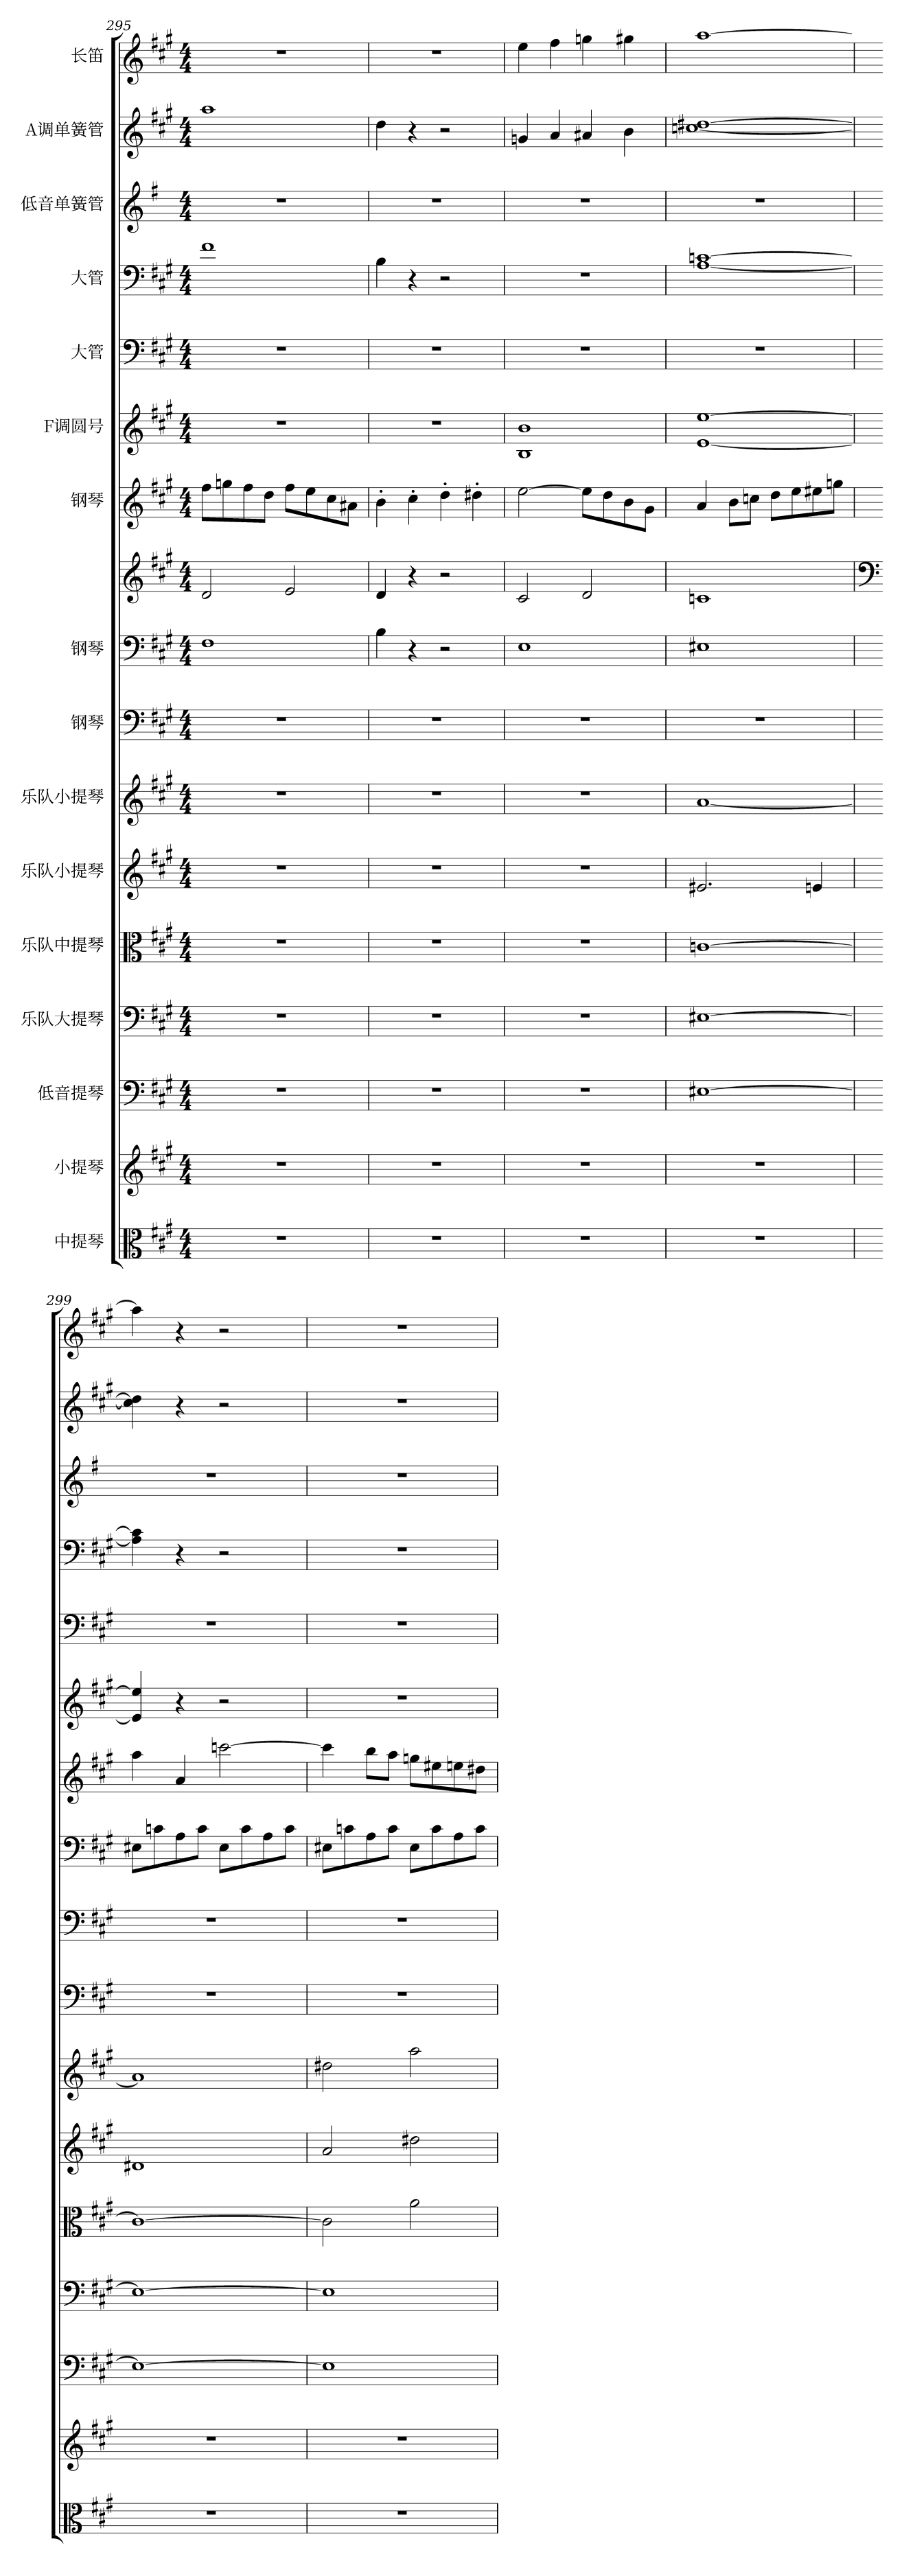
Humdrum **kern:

**kern	**kern	**kern	**kern	**kern	**kern	**kern	**kern	**kern	**kern	**kern	**kern	**kern	**kern	**kern	**kern	**kern
*part16	*part15	*part14	*part13	*part12	*part11	*part10	*part9	*part8	*part8	*part7	*part6	*part5	*part4	*part3	*part2	*part1
*staff17	*staff16	*staff15	*staff14	*staff13	*staff12	*staff11	*staff10	*staff9	*staff8	*staff7	*staff6	*staff5	*staff4	*staff3	*staff2	*staff1
*I"中提琴	*I"小提琴	*I"低音提琴	*I"乐队大提琴	*I"乐队中提琴	*I"乐队小提琴	*I"乐队小提琴	*I"钢琴	*I"钢琴	*	*I"钢琴	*I"F调圆号	*I"大管	*I"大管	*I"低音单簧管	*I"A调单簧管	*I"长笛
*clefC3	*clefG2	*clefF4	*clefF4	*clefC3	*clefG2	*clefG2	*clefF4	*clefF4	*clefG2	*clefG2	*clefG2	*clefF4	*clefF4	*clefG2	*clefG2	*clefG2
*	*	*ITrd7c12	*	*	*	*	*	*	*	*	*ITrd4c7	*	*	*ITrd8c14	*ITrd2c3	*
*k[f#c#g#]	*k[f#c#g#]	*k[f#c#g#]	*k[f#c#g#]	*k[f#c#g#]	*k[f#c#g#]	*k[f#c#g#]	*k[f#c#g#]	*k[f#c#g#]	*k[f#c#g#]	*k[f#c#g#]	*k[f#c#]	*k[f#c#g#]	*k[f#c#g#]	*k[f#]	*k[f#c#g#d#a#e#]	*k[f#c#g#]
*M4/4	*M4/4	*M4/4	*M4/4	*M4/4	*M4/4	*M4/4	*M4/4	*M4/4	*M4/4	*M4/4	*M4/4	*M4/4	*M4/4	*M4/4	*M4/4	*M4/4
=295	=295	=295	=295	=295	=295	=295	=295	=295	=295	=295	=295	=295	=295	=295	=295	=295
1r	1r	1r	1r	1r	1r	1r	1r	1F#	2d/	8ff#\L	1r	1r	1f#	1r	1ff#	1r
.	.	.	.	.	.	.	.	.	.	8ggn\	.	.	.	.	.	.
.	.	.	.	.	.	.	.	.	.	8ff#\	.	.	.	.	.	.
.	.	.	.	.	.	.	.	.	.	8dd\J	.	.	.	.	.	.
.	.	.	.	.	.	.	.	.	2e/	8ff#\L	.	.	.	.	.	.
.	.	.	.	.	.	.	.	.	.	8ee\	.	.	.	.	.	.
.	.	.	.	.	.	.	.	.	.	8cc#\	.	.	.	.	.	.
.	.	.	.	.	.	.	.	.	.	8a#X\J	.	.	.	.	.	.
=296	=296	=296	=296	=296	=296	=296	=296	=296	=296	=296	=296	=296	=296	=296	=296	=296
*	*	*	*	*	*	*	*	*	*	*	*	*	*	*	*	*MM240
1r	1r	1r	1r	1r	1r	1r	1r	4B\	4d/	4b'\	1r	1r	4B\	1r	4b\	1r
.	.	.	.	.	.	.	.	4r	4r	4cc#'\	.	.	4r	.	4r	.
.	.	.	.	.	.	.	.	2r	2r	4dd'\	.	.	2r	.	2r	.
.	.	.	.	.	.	.	.	.	.	4dd#X'\	.	.	.	.	.	.
!!LO:PB:g=z
=297	=297	=297	=297	=297	=297	=297	=297	=297	=297	=297	=297	=297	=297	=297	=297	=297
*	*	*	*	*	*	*	*	*	*	*	*	*	*	*	*	*MM244
1r	1r	1r	1r	1r	1r	1r	1r	1E	2c#/	[2ee\	1E 1e	1r	1r	1r	4en/	4ee\
.	.	.	.	.	.	.	.	.	.	.	.	.	.	.	4f#/	4ff#\
.	.	.	.	.	.	.	.	.	2d/	8ee\L]	.	.	.	.	4f##X/	4ggn\
.	.	.	.	.	.	.	.	.	.	8dd\	.	.	.	.	.	.
.	.	.	.	.	.	.	.	.	.	8b\	.	.	.	.	4g#\	4gg#X\
.	.	.	.	.	.	.	.	.	.	8g#\J	.	.	.	.	.	.
=298	=298	=298	=298	=298	=298	=298	=298	=298	=298	=298	=298	=298	=298	=298	=298	=298
1r	1r	[1EE#X	[1E#X	[1cn	2.e#X/	[1a	1r	1E#X	1cn	4a/	[1A [1a	1r	[1A [1cn	1r	[1an [1b#X	[1aa
.	.	.	.	.	.	.	.	.	.	8b\L	.	.	.	.	.	.
.	.	.	.	.	.	.	.	.	.	8ccn\J	.	.	.	.	.	.
.	.	.	.	.	.	.	.	.	.	8dd\L	.	.	.	.	.	.
.	.	.	.	.	.	.	.	.	.	8ee\	.	.	.	.	.	.
.	.	.	.	.	4en/	.	.	.	.	8ee#X\	.	.	.	.	.	.
.	.	.	.	.	.	.	.	.	.	8ggn\J	.	.	.	.	.	.
=299	=299	=299	=299	=299	=299	=299	=299	=299	=299	=299	=299	=299	=299	=299	=299	=299
*	*	*	*	*	*	*	*	*	*clefF4	*	*	*	*	*	*	*
*	*	*	*	*	*	*	*	*	*	*	*	*	*	*	*	*MM248
1r	1r	1EE#_	1E#_	1c_	1d#X	1a]	1r	1r	8E#X\L	4aa\	4A/] 4a/]	1r	4A\] 4c\]	1r	4a\] 4b#\]	4aa\]
.	.	.	.	.	.	.	.	.	8cn\	.	.	.	.	.	.	.
.	.	.	.	.	.	.	.	.	8A\	4a/	4r	.	4r	.	4r	4r
.	.	.	.	.	.	.	.	.	8c\J	.	.	.	.	.	.	.
.	.	.	.	.	.	.	.	.	8E#\L	[2cccn\	2r	.	2r	.	2r	2r
.	.	.	.	.	.	.	.	.	8c\	.	.	.	.	.	.	.
.	.	.	.	.	.	.	.	.	8A\	.	.	.	.	.	.	.
.	.	.	.	.	.	.	.	.	8c\J	.	.	.	.	.	.	.
!!LO:PB:g=z
=300	=300	=300	=300	=300	=300	=300	=300	=300	=300	=300	=300	=300	=300	=300	=300	=300
1r	1r	1EE#]	1E#]	2c\]	2a/	2dd#X\	1r	1r	8E#X\L	4ccc\]	1r	1r	1r	1r	1r	1r
.	.	.	.	.	.	.	.	.	8cn\	.	.	.	.	.	.	.
.	.	.	.	.	.	.	.	.	8A\	8bb\L	.	.	.	.	.	.
.	.	.	.	.	.	.	.	.	8c\J	8aa\J	.	.	.	.	.	.
.	.	.	.	2a\	2dd#X\	2aa\	.	.	8E#\L	8ggn\L	.	.	.	.	.	.
.	.	.	.	.	.	.	.	.	8c\	8ee#X\	.	.	.	.	.	.
.	.	.	.	.	.	.	.	.	8A\	8een\	.	.	.	.	.	.
.	.	.	.	.	.	.	.	.	8c\J	8dd#X\J	.	.	.	.	.	.
=	=	=	=	=	=	=	=	=	=	=	=	=	=	=	=	=
*-	*-	*-	*-	*-	*-	*-	*-	*-	*-	*-	*-	*-	*-	*-	*-	*-
